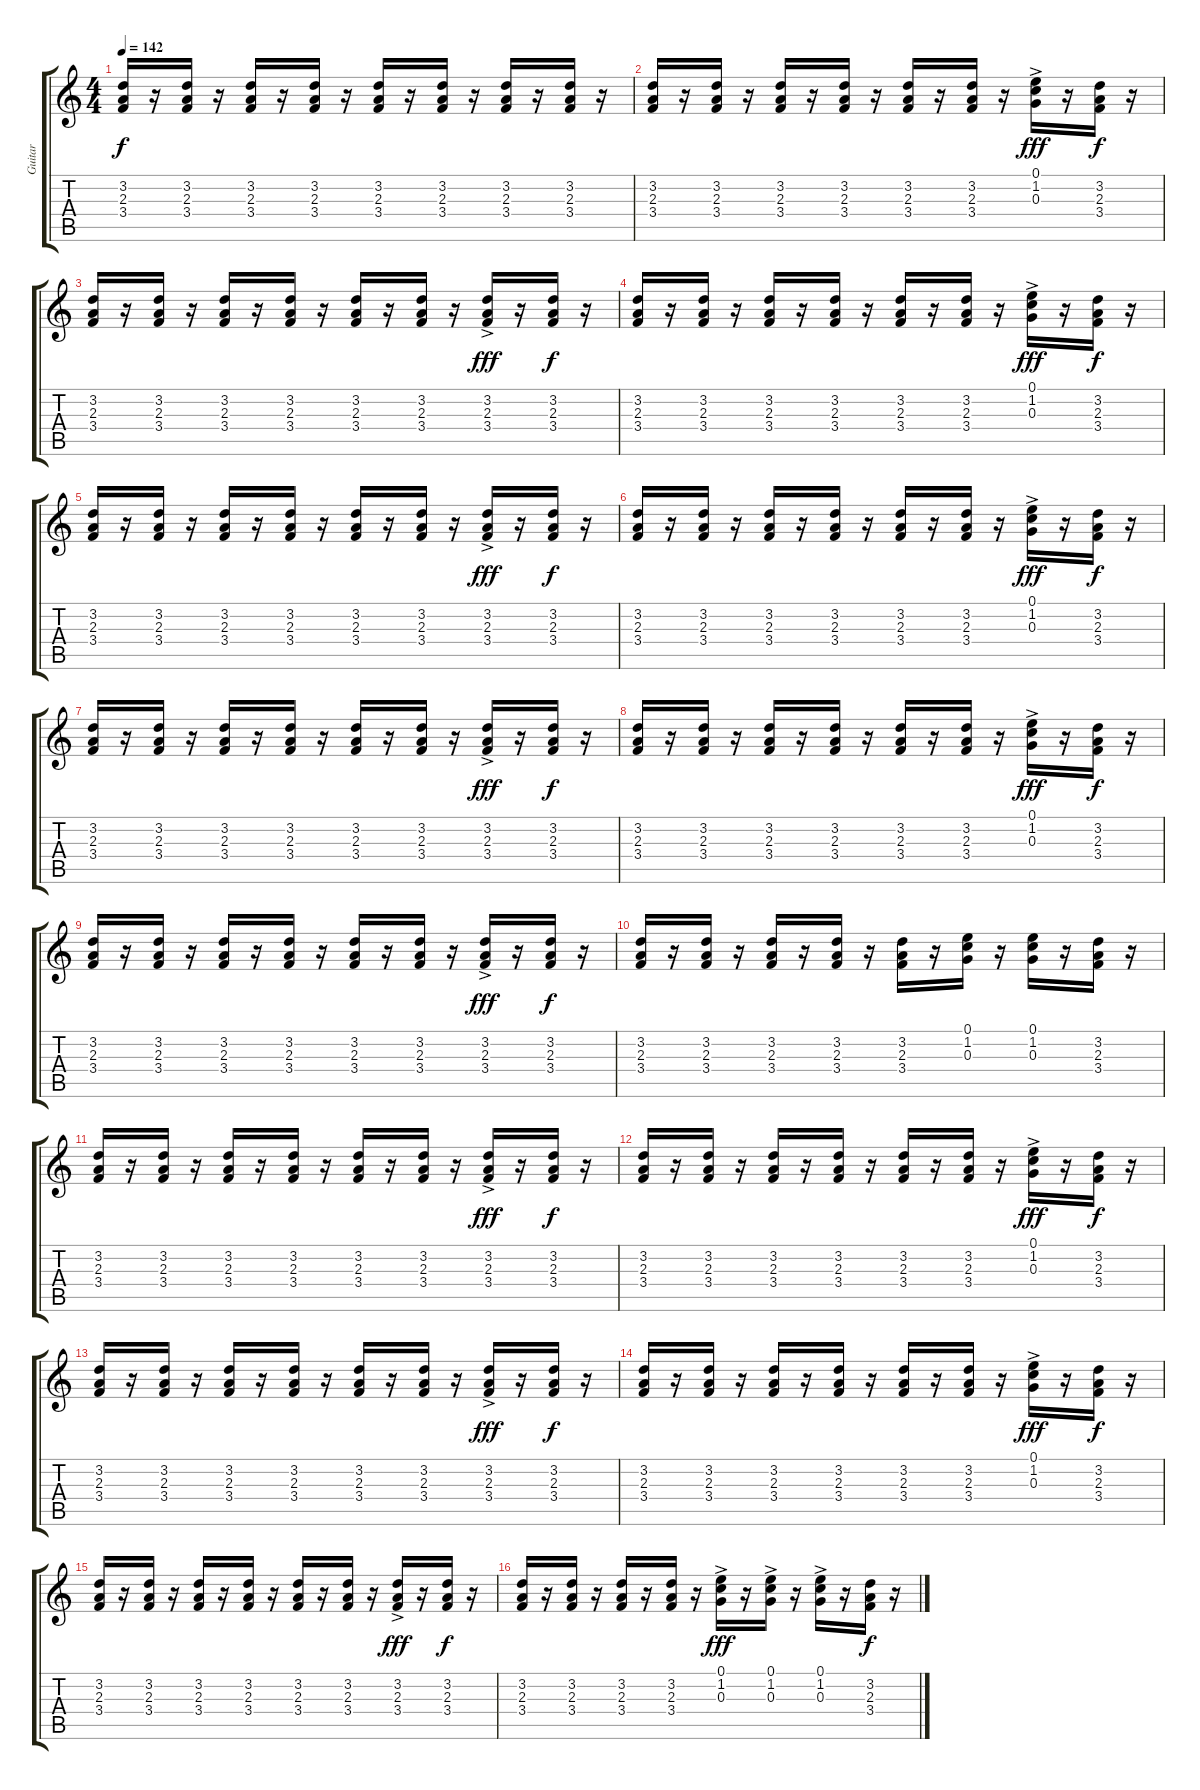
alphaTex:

\track ("Guitar" "Guitar") {instrument overdrivenguitar}
\staff {score tabs}
\tuning (E4 B3 G3 D3 A2 E2) {hide}
\ts (4 4)
\tempo 142
\clef g2
\ks c
(3.2 2.3 3.4).16{dy f} r.16 (3.2 2.3 3.4).16 r.16 (3.2 2.3 3.4).16 r.16 (3.2 2.3 3.4).16 r.16 (3.2 2.3 3.4).16 r.16 (3.2 2.3 3.4).16 r.16 (3.2 2.3 3.4).16 r.16 (3.2 2.3 3.4).16 r.16 |
(3.2 2.3 3.4).16 r.16 (3.2 2.3 3.4).16 r.16 (3.2 2.3 3.4).16 r.16 (3.2 2.3 3.4).16 r.16 (3.2 2.3 3.4).16 r.16 (3.2 2.3 3.4).16 r.16 (0.1{ac} 1.2 0.3).16{dy fff} r.16 (3.2 2.3 3.4).16{dy f} r.16 |
(3.2 2.3 3.4).16 r.16 (3.2 2.3 3.4).16 r.16 (3.2 2.3 3.4).16 r.16 (3.2 2.3 3.4).16 r.16 (3.2 2.3 3.4).16 r.16 (3.2 2.3 3.4).16 r.16 (3.2{ac} 2.3{ac} 3.4{ac}).16{dy fff} r.16 (3.2 2.3 3.4).16{dy f} r.16 |
(3.2 2.3 3.4).16 r.16 (3.2 2.3 3.4).16 r.16 (3.2 2.3 3.4).16 r.16 (3.2 2.3 3.4).16 r.16 (3.2 2.3 3.4).16 r.16 (3.2 2.3 3.4).16 r.16 (0.1{ac} 1.2 0.3).16{dy fff} r.16 (3.2 2.3 3.4).16{dy f} r.16 |
(3.2 2.3 3.4).16 r.16 (3.2 2.3 3.4).16 r.16 (3.2 2.3 3.4).16 r.16 (3.2 2.3 3.4).16 r.16 (3.2 2.3 3.4).16 r.16 (3.2 2.3 3.4).16 r.16 (3.2{ac} 2.3{ac} 3.4{ac}).16{dy fff} r.16 (3.2 2.3 3.4).16{dy f} r.16 |
(3.2 2.3 3.4).16 r.16 (3.2 2.3 3.4).16 r.16 (3.2 2.3 3.4).16 r.16 (3.2 2.3 3.4).16 r.16 (3.2 2.3 3.4).16 r.16 (3.2 2.3 3.4).16 r.16 (0.1{ac} 1.2 0.3).16{dy fff} r.16 (3.2 2.3 3.4).16{dy f} r.16 |
(3.2 2.3 3.4).16 r.16 (3.2 2.3 3.4).16 r.16 (3.2 2.3 3.4).16 r.16 (3.2 2.3 3.4).16 r.16 (3.2 2.3 3.4).16 r.16 (3.2 2.3 3.4).16 r.16 (3.2{ac} 2.3{ac} 3.4{ac}).16{dy fff} r.16 (3.2 2.3 3.4).16{dy f} r.16 |
(3.2 2.3 3.4).16 r.16 (3.2 2.3 3.4).16 r.16 (3.2 2.3 3.4).16 r.16 (3.2 2.3 3.4).16 r.16 (3.2 2.3 3.4).16 r.16 (3.2 2.3 3.4).16 r.16 (0.1{ac} 1.2 0.3).16{dy fff} r.16 (3.2 2.3 3.4).16{dy f} r.16 |
(3.2 2.3 3.4).16 r.16 (3.2 2.3 3.4).16 r.16 (3.2 2.3 3.4).16 r.16 (3.2 2.3 3.4).16 r.16 (3.2 2.3 3.4).16 r.16 (3.2 2.3 3.4).16 r.16 (3.2{ac} 2.3{ac} 3.4{ac}).16{dy fff} r.16 (3.2 2.3 3.4).16{dy f} r.16 |
(3.2 2.3 3.4).16 r.16 (3.2 2.3 3.4).16 r.16 (3.2 2.3 3.4).16 r.16 (3.2 2.3 3.4).16 r.16 (3.2 2.3 3.4).16 r.16 (0.1 1.2 0.3).16 r.16 (0.1 1.2 0.3).16 r.16 (3.2 2.3 3.4).16 r.16 |
(3.2 2.3 3.4).16 r.16 (3.2 2.3 3.4).16 r.16 (3.2 2.3 3.4).16 r.16 (3.2 2.3 3.4).16 r.16 (3.2 2.3 3.4).16 r.16 (3.2 2.3 3.4).16 r.16 (3.2{ac} 2.3{ac} 3.4{ac}).16{dy fff} r.16 (3.2 2.3 3.4).16{dy f} r.16 |
(3.2 2.3 3.4).16 r.16 (3.2 2.3 3.4).16 r.16 (3.2 2.3 3.4).16 r.16 (3.2 2.3 3.4).16 r.16 (3.2 2.3 3.4).16 r.16 (3.2 2.3 3.4).16 r.16 (0.1{ac} 1.2 0.3).16{dy fff} r.16 (3.2 2.3 3.4).16{dy f} r.16 |
(3.2 2.3 3.4).16 r.16 (3.2 2.3 3.4).16 r.16 (3.2 2.3 3.4).16 r.16 (3.2 2.3 3.4).16 r.16 (3.2 2.3 3.4).16 r.16 (3.2 2.3 3.4).16 r.16 (3.2{ac} 2.3{ac} 3.4{ac}).16{dy fff} r.16 (3.2 2.3 3.4).16{dy f} r.16 |
(3.2 2.3 3.4).16 r.16 (3.2 2.3 3.4).16 r.16 (3.2 2.3 3.4).16 r.16 (3.2 2.3 3.4).16 r.16 (3.2 2.3 3.4).16 r.16 (3.2 2.3 3.4).16 r.16 (0.1{ac} 1.2 0.3).16{dy fff} r.16 (3.2 2.3 3.4).16{dy f} r.16 |
(3.2 2.3 3.4).16 r.16 (3.2 2.3 3.4).16 r.16 (3.2 2.3 3.4).16 r.16 (3.2 2.3 3.4).16 r.16 (3.2 2.3 3.4).16 r.16 (3.2 2.3 3.4).16 r.16 (3.2{ac} 2.3{ac} 3.4{ac}).16{dy fff} r.16 (3.2 2.3 3.4).16{dy f} r.16 |
(3.2 2.3 3.4).16 r.16 (3.2 2.3 3.4).16 r.16 (3.2 2.3 3.4).16 r.16 (3.2 2.3 3.4).16 r.16 (0.1{ac} 1.2 0.3).16{dy fff} r.16 (0.1{ac} 1.2 0.3).16 r.16 (0.1{ac} 1.2 0.3).16 r.16 (3.2 2.3 3.4).16{dy f} r.16
